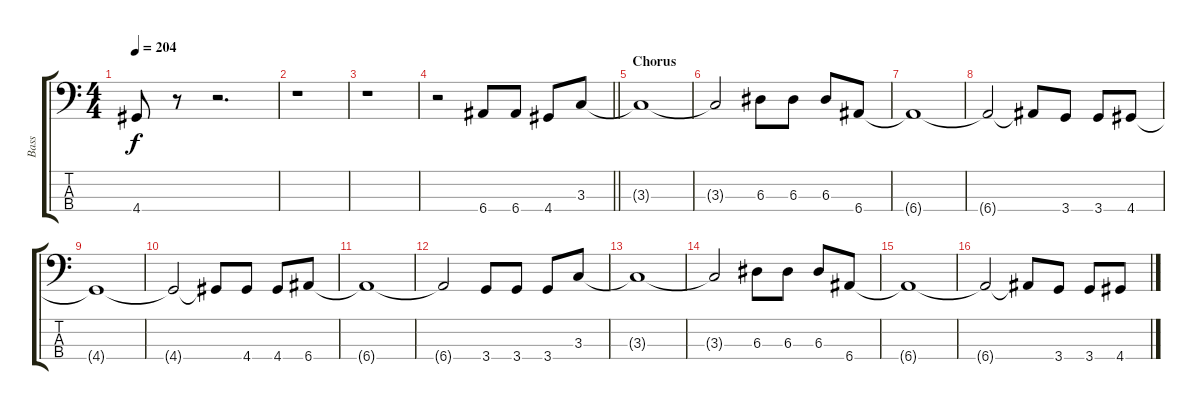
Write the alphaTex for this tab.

\track ("Bass" "Bass") {instrument electricbasspick}
\staff {score tabs}
\tuning (G2 D2 A1 E1) {hide}
\ts (4 4)
\tempo 204
\clef f4
\ks c
4.4.8{dy f} r.8 r.2{d} |
r.1 |
r.1 |
\barLineRight lightlight
r.2 6.4.8 6.4.8 4.4.8 3.3.8 |
\section ("" "Chorus")
3.3{t}.1 |
3.3{t}.2 6.3.8 6.3.8 6.3.8 6.4.8 |
6.4{t}.1 |
6.4{t}.2 6.4{t}.8 3.4.8 3.4.8 4.4.8 |
4.4{t}.1 |
4.4{t}.2 4.4{t}.8 4.4.8 4.4.8 6.4.8 |
6.4{t}.1 |
6.4{t}.2 3.4.8 3.4.8 3.4.8 3.3.8 |
3.3{t}.1 |
3.3{t}.2 6.3.8 6.3.8 6.3.8 6.4.8 |
6.4{t}.1 |
6.4{t}.2 6.4{t}.8 3.4.8 3.4.8 4.4.8
